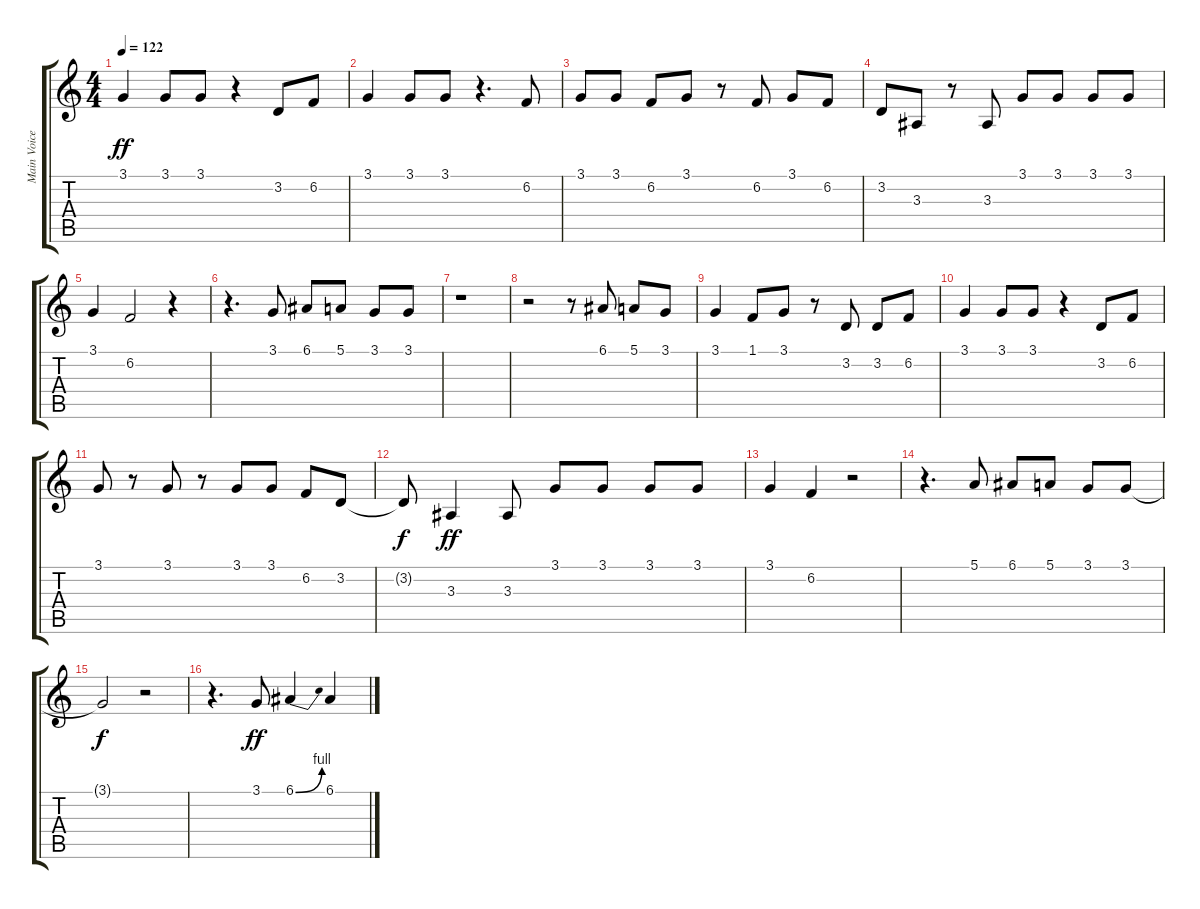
\track ("Main Voice" "Main Voice") {instrument pad4choir}
\staff {score tabs}
\tuning (E4 B3 G3 D3 A2 E2) {hide}
\ts (4 4)
\tempo 122
\clef g2
\ks c
3.1.4{dy ff} 3.1.8 3.1.8 r.4 3.2.8 6.2.8 |
3.1.4 3.1.8 3.1.8 r.4{d} 6.2.8 |
3.1.8 3.1.8 6.2.8 3.1.8 r.8 6.2.8 3.1.8 6.2.8 |
3.2.8 3.3.8 r.8 3.3.8 3.1.8 3.1.8 3.1.8 3.1.8 |
3.1.4 6.2.2 r.4 |
r.4{d} 3.1.8 6.1.8 5.1.8 3.1.8 3.1.8 |
r.1 |
r.2 r.8 6.1.8 5.1.8 3.1.8 |
3.1.4 1.1.8 3.1.8 r.8 3.2.8 3.2.8 6.2.8 |
3.1.4 3.1.8 3.1.8 r.4 3.2.8 6.2.8 |
3.1.8 r.8 3.1.8 r.8 3.1.8 3.1.8 6.2.8 3.2.8 |
3.2{t}.8{dy f} 3.3.4{dy ff} 3.3.8 3.1.8 3.1.8 3.1.8 3.1.8 |
3.1.4 6.2.4 r.2 |
r.4{d} 5.1.8 6.1.8 5.1.8 3.1.8 3.1.8 |
3.1{t}.2{dy f} r.2 |
r.4{d} 3.1.8{dy ff} 6.1{be (bend 0 0 60 4)}.4 6.1.4
